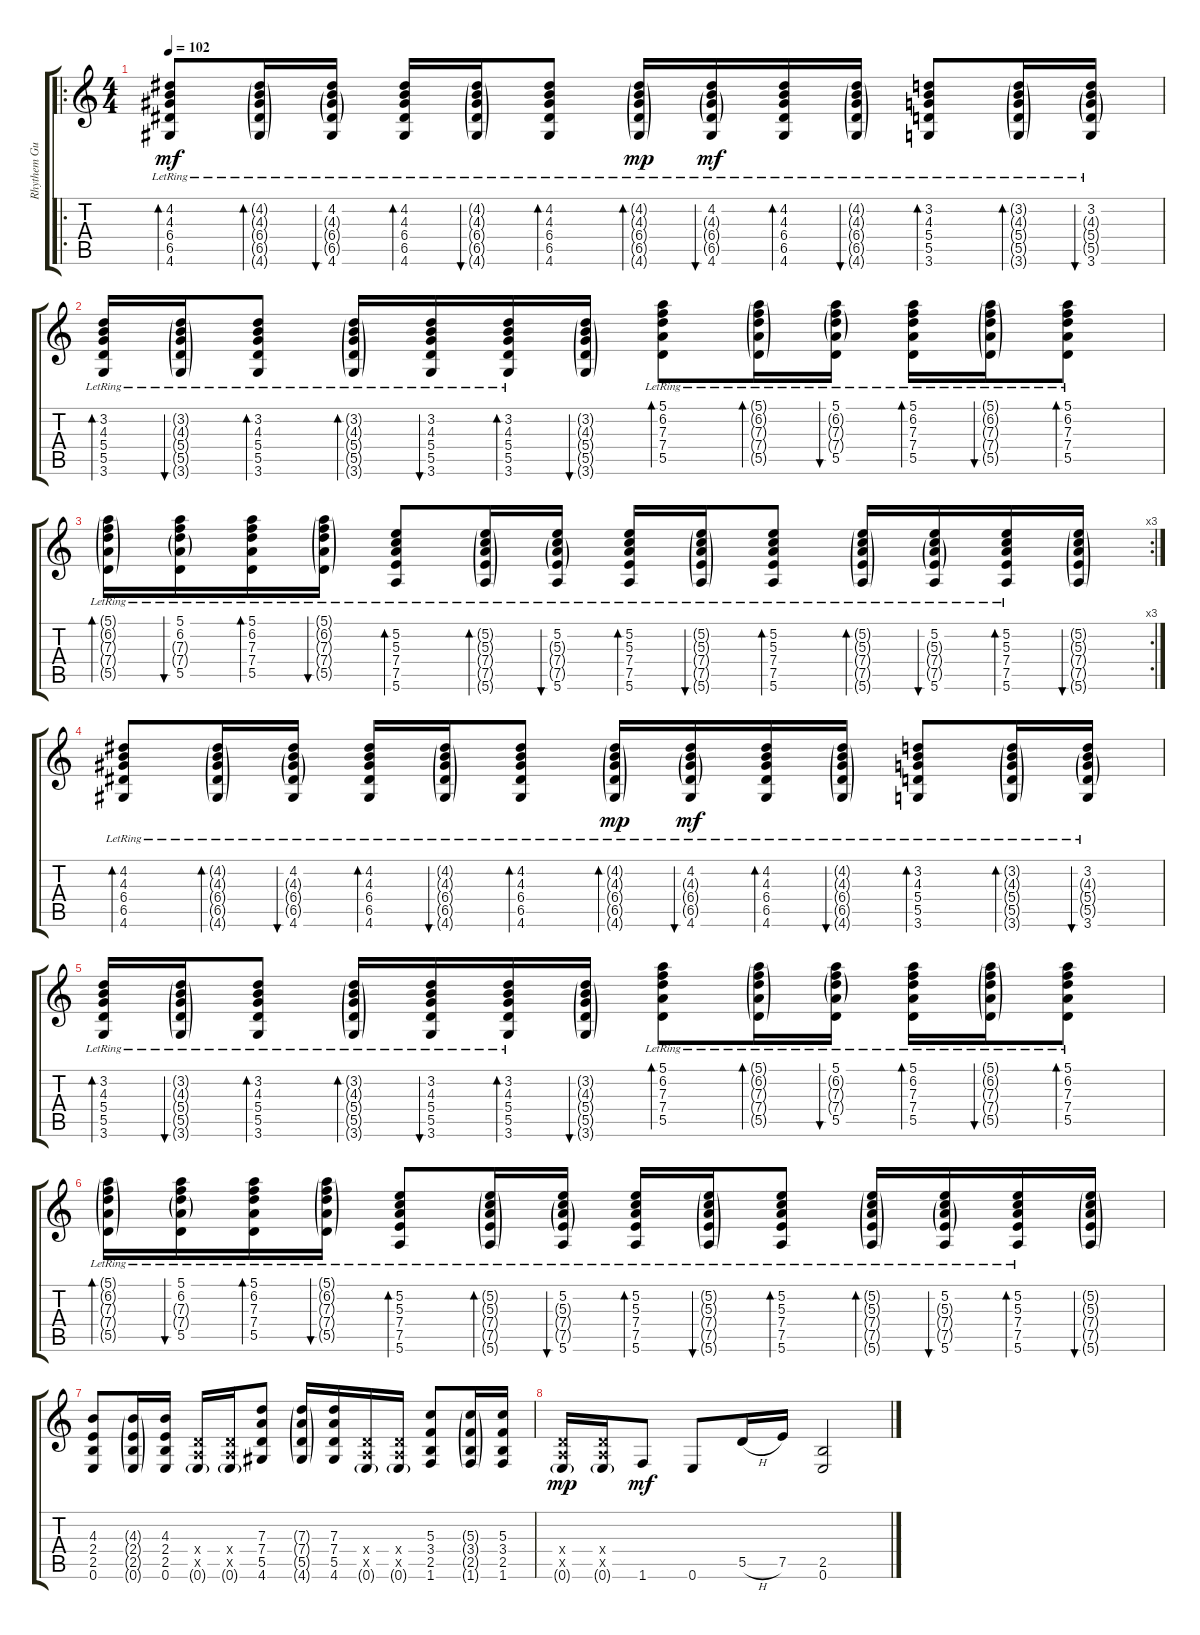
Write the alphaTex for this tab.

\track ("Rhythem Guitar" "Rhythem Gu") {instrument overdrivenguitar}
\staff {score tabs}
\tuning (E4 B3 G3 D3 A2 E2) {hide}
\ro
\ts (4 4)
\tempo 102
\clef g2
\ks c
(4.2{lr} 4.3{lr} 6.4{lr} 6.5{lr} 4.6{lr}).8{bd 30 dy mf volume 12} (4.2{g lr} 4.3{g lr} 6.4{g lr} 6.5{g lr} 4.6{g lr}).16{bd 30} (4.2{lr} 4.3{g lr} 6.4{g lr} 6.5{g lr} 4.6{lr}).16{bu 30} (4.2{lr} 4.3{lr} 6.4{lr} 6.5{lr} 4.6{lr}).16{bd 30} (4.2{g lr} 4.3{g lr} 6.4{g lr} 6.5{g lr} 4.6{g lr}).16{bu 30} (4.2{lr} 4.3{lr} 6.4{lr} 6.5{lr} 4.6{lr}).8{bd 30} (4.2{g lr} 4.3{g lr} 6.4{g lr} 6.5{g lr} 4.6{g lr}).16{bd 30 dy mp} (4.2{lr} 4.3{g lr} 6.4{g lr} 6.5{g lr} 4.6{lr}).16{bu 30 dy mf} (4.2{lr} 4.3{lr} 6.4{lr} 6.5{lr} 4.6{lr}).16{bd 30} (4.2{g lr} 4.3{g lr} 6.4{g lr} 6.5{g lr} 4.6{g lr}).16{bu 30} (3.2{lr} 4.3{lr} 5.4{lr} 5.5{lr} 3.6{lr}).8{bd 30} (3.2{g lr} 4.3{g lr} 5.4{g lr} 5.5{g lr} 3.6{g lr}).16{bd 30} (3.2{lr} 4.3{g lr} 5.4{g lr} 5.5{g lr} 3.6{lr}).16{bu 30} |
(3.2{lr} 4.3{lr} 5.4{lr} 5.5{lr} 3.6{lr}).16{bd 30} (3.2{g lr} 4.3{g lr} 5.4{g lr} 5.5{g lr} 3.6{g lr}).16{bu 30} (3.2{lr} 4.3{lr} 5.4{lr} 5.5{lr} 3.6{lr}).8{bd 30} (3.2{g lr} 4.3{g lr} 5.4{g lr} 5.5{g lr} 3.6{g lr}).16{bd 30} (3.2{lr} 4.3{lr} 5.4{lr} 5.5{lr} 3.6{lr}).16{bu 30} (3.2{lr} 4.3{lr} 5.4{lr} 5.5{lr} 3.6{lr}).16{bd 30} (3.2{g} 4.3{g} 5.4{g} 5.5{g} 3.6{g}).16{bu 30} (5.1{lr} 6.2{lr} 7.3{lr} 7.4{lr} 5.5).8{bd 30} (5.1{g lr} 6.2{g lr} 7.3{g lr} 7.4{g lr} 5.5{g}).16{bd 30} (5.1{lr} 6.2{g lr} 7.3{g lr} 7.4{g lr} 5.5).16{bu 30} (5.1{lr} 6.2{lr} 7.3{lr} 7.4{lr} 5.5).16{bd 30} (5.1{g lr} 6.2{g lr} 7.3{g lr} 7.4{g lr} 5.5{g}).16{bu 30} (5.1{lr} 6.2{lr} 7.3{lr} 7.4{lr} 5.5).8{bd 30} |
\rc 3
(5.1{g lr} 6.2{g lr} 7.3{g lr} 7.4{g lr} 5.5{g}).16{bd 30} (5.1{lr} 6.2{lr} 7.3{g lr} 7.4{g lr} 5.5).16{bu 30} (5.1{lr} 6.2{lr} 7.3{lr} 7.4{lr} 5.5).16{bd 30} (5.1{g} 6.2{g lr} 7.3{g lr} 7.4{g lr} 5.5{g}).16{bu 30} (5.2{lr} 5.3{lr} 7.4{lr} 7.5 5.6).8{bd 30} (5.2{g lr} 5.3{g lr} 7.4{g lr} 7.5{g lr} 5.6{g lr}).16{bd 30} (5.2{lr} 5.3{g lr} 7.4{g lr} 7.5{g} 5.6{lr}).16{bu 30} (5.2{lr} 5.3{lr} 7.4{lr} 7.5 5.6).16{bd 30} (5.2{g lr} 5.3{g lr} 7.4{g lr} 7.5{g} 5.6{g lr}).16{bu 30} (5.2{lr} 5.3{lr} 7.4{lr} 7.5 5.6{lr}).8{bd 30} (5.2{g lr} 5.3{g lr} 7.4{g lr} 7.5{g} 5.6{g lr}).16{bd 30} (5.2{lr} 5.3{g lr} 7.4{g lr} 7.5{g} 5.6{lr}).16{bu 30} (5.2{lr} 5.3{lr} 7.4{lr} 7.5 5.6{lr}).16{bd 30} (5.2{g} 5.3{g} 7.4{g} 7.5{g} 5.6{g}).16{bu 30} |
(4.2{lr} 4.3{lr} 6.4{lr} 6.5{lr} 4.6{lr}).8{bd 30} (4.2{g lr} 4.3{g lr} 6.4{g lr} 6.5{g lr} 4.6{g lr}).16{bd 30} (4.2{lr} 4.3{g lr} 6.4{g lr} 6.5{g lr} 4.6{lr}).16{bu 30} (4.2{lr} 4.3{lr} 6.4{lr} 6.5{lr} 4.6{lr}).16{bd 30} (4.2{g lr} 4.3{g lr} 6.4{g lr} 6.5{g lr} 4.6{g lr}).16{bu 30} (4.2{lr} 4.3{lr} 6.4{lr} 6.5{lr} 4.6{lr}).8{bd 30} (4.2{g lr} 4.3{g lr} 6.4{g lr} 6.5{g lr} 4.6{g lr}).16{bd 30 dy mp} (4.2{lr} 4.3{g lr} 6.4{g lr} 6.5{g lr} 4.6{lr}).16{bu 30 dy mf} (4.2{lr} 4.3{lr} 6.4{lr} 6.5{lr} 4.6{lr}).16{bd 30} (4.2{g lr} 4.3{g lr} 6.4{g lr} 6.5{g lr} 4.6{g lr}).16{bu 30} (3.2{lr} 4.3{lr} 5.4{lr} 5.5{lr} 3.6{lr}).8{bd 30} (3.2{g lr} 4.3{g lr} 5.4{g lr} 5.5{g lr} 3.6{g lr}).16{bd 30} (3.2{lr} 4.3{g lr} 5.4{g lr} 5.5{g lr} 3.6{lr}).16{bu 30} |
(3.2{lr} 4.3{lr} 5.4{lr} 5.5{lr} 3.6{lr}).16{bd 30} (3.2{g lr} 4.3{g lr} 5.4{g lr} 5.5{g lr} 3.6{g lr}).16{bu 30} (3.2{lr} 4.3{lr} 5.4{lr} 5.5{lr} 3.6{lr}).8{bd 30} (3.2{g lr} 4.3{g lr} 5.4{g lr} 5.5{g lr} 3.6{g lr}).16{bd 30} (3.2{lr} 4.3{lr} 5.4{lr} 5.5{lr} 3.6{lr}).16{bu 30} (3.2{lr} 4.3{lr} 5.4{lr} 5.5{lr} 3.6{lr}).16{bd 30} (3.2{g} 4.3{g} 5.4{g} 5.5{g} 3.6{g}).16{bu 30} (5.1{lr} 6.2{lr} 7.3{lr} 7.4{lr} 5.5).8{bd 30} (5.1{g lr} 6.2{g lr} 7.3{g lr} 7.4{g lr} 5.5{g}).16{bd 30} (5.1{lr} 6.2{g lr} 7.3{g lr} 7.4{g lr} 5.5).16{bu 30} (5.1{lr} 6.2{lr} 7.3{lr} 7.4{lr} 5.5).16{bd 30} (5.1{g lr} 6.2{g lr} 7.3{g lr} 7.4{g lr} 5.5{g}).16{bu 30} (5.1{lr} 6.2{lr} 7.3{lr} 7.4{lr} 5.5).8{bd 30} |
(5.1{g lr} 6.2{g lr} 7.3{g lr} 7.4{g lr} 5.5{g}).16{bd 30} (5.1{lr} 6.2{lr} 7.3{g lr} 7.4{g lr} 5.5).16{bu 30} (5.1{lr} 6.2{lr} 7.3{lr} 7.4{lr} 5.5).16{bd 30} (5.1{g} 6.2{g lr} 7.3{g lr} 7.4{g lr} 5.5{g}).16{bu 30} (5.2{lr} 5.3{lr} 7.4{lr} 7.5 5.6).8{bd 30} (5.2{g lr} 5.3{g lr} 7.4{g lr} 7.5{g lr} 5.6{g lr}).16{bd 30} (5.2{lr} 5.3{g lr} 7.4{g lr} 7.5{g} 5.6{lr}).16{bu 30} (5.2{lr} 5.3{lr} 7.4{lr} 7.5 5.6).16{bd 30} (5.2{g lr} 5.3{g lr} 7.4{g lr} 7.5{g} 5.6{g lr}).16{bu 30} (5.2{lr} 5.3{lr} 7.4{lr} 7.5 5.6{lr}).8{bd 30} (5.2{g lr} 5.3{g lr} 7.4{g lr} 7.5{g} 5.6{g lr}).16{bd 30} (5.2{lr} 5.3{g lr} 7.4{g lr} 7.5{g} 5.6{lr}).16{bu 30} (5.2{lr} 5.3{lr} 7.4{lr} 7.5 5.6{lr}).16{bd 30} (5.2{g} 5.3{g} 7.4{g} 7.5{g} 5.6{g}).16{bu 30} |
(4.3 2.4 2.5 0.6).8 (4.3{g} 2.4{g} 2.5{g} 0.6{g}).16 (4.3 2.4 2.5 0.6).16 (0.4{x} 0.5{x} 0.6{g}).16 (0.4{x} 0.5{x} 0.6{g}).16 (7.3 7.4 5.5 4.6).8 (7.3{g} 7.4{g} 5.5{g} 4.6{g}).16 (7.3 7.4 5.5 4.6).16 (0.4{x} 0.5{x} 0.6{g}).16 (0.4{x} 0.5{x} 0.6{g}).16 (5.3 3.4 2.5 1.6).8 (5.3{g} 3.4{g} 2.5{g} 1.6{g}).16 (5.3 3.4 2.5 1.6).16 |
(0.4{x} 0.5{x} 0.6{g}).16{dy mp} (0.4{x} 0.5{x} 0.6{g}).16 1.6.8{dy mf} 0.6.8 5.5{h}.16 7.5.16 (2.5 0.6).2
